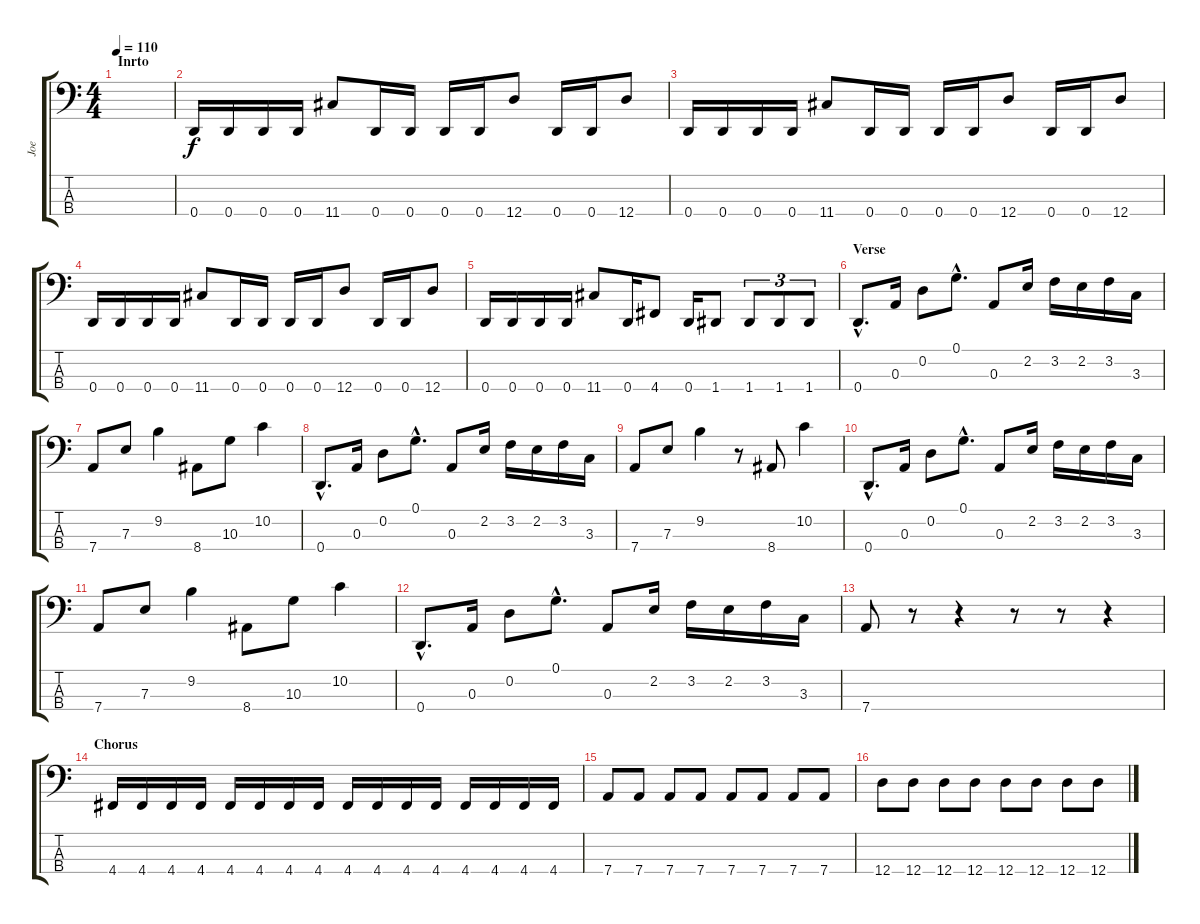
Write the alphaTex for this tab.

\track ("Joe" "Joe") {instrument electricbasspick}
\staff {score tabs}
\tuning (G2 D2 A1 D1) {hide}
\ts (4 4)
\section ("" "Inrto")
\tempo 110
\clef f4
\ks c
|
0.4.16 0.4.16 0.4.16 0.4.16 11.4.8 0.4.16 0.4.16 0.4.16 0.4.16 12.4.8 0.4.16 0.4.16 12.4.8 |
0.4.16 0.4.16 0.4.16 0.4.16 11.4.8 0.4.16 0.4.16 0.4.16 0.4.16 12.4.8 0.4.16 0.4.16 12.4.8 |
0.4.16 0.4.16 0.4.16 0.4.16 11.4.8 0.4.16 0.4.16 0.4.16 0.4.16 12.4.8 0.4.16 0.4.16 12.4.8 |
0.4.16 0.4.16 0.4.16 0.4.16 11.4.8 0.4.16 4.4.8 0.4.16 1.4.8 1.4.8{tu (3 2)} 1.4.8{tu (3 2)} 1.4.8{tu (3 2)} |
\section ("" "Verse")
0.4{hac}.8{d} 0.3.16 0.2.8 0.1{hac}.8{d} 0.3.8 2.2.16 3.2.16 2.2.16 3.2.16 3.3.16 |
7.4.8 7.3.8 9.2.4 8.4.8 10.3.8 10.2.4 |
0.4{hac}.8{d} 0.3.16 0.2.8 0.1{hac}.8{d} 0.3.8 2.2.16 3.2.16 2.2.16 3.2.16 3.3.16 |
7.4.8 7.3.8 9.2.4 r.8 8.4.8 10.2.4 |
0.4{hac}.8{d} 0.3.16 0.2.8 0.1{hac}.8{d} 0.3.8 2.2.16 3.2.16 2.2.16 3.2.16 3.3.16 |
7.4.8 7.3.8 9.2.4 8.4.8 10.3.8 10.2.4 |
0.4{hac}.8{d} 0.3.16 0.2.8 0.1{hac}.8{d} 0.3.8 2.2.16 3.2.16 2.2.16 3.2.16 3.3.16 |
7.4.8 r.8 r.4 r.8 r.8 r.4 |
\section ("" "Chorus")
4.4.16 4.4.16 4.4.16 4.4.16 4.4.16 4.4.16 4.4.16 4.4.16 4.4.16 4.4.16 4.4.16 4.4.16 4.4.16 4.4.16 4.4.16 4.4.16 |
7.4.8 7.4.8 7.4.8 7.4.8 7.4.8 7.4.8 7.4.8 7.4.8 |
12.4.8 12.4.8 12.4.8 12.4.8 12.4.8 12.4.8 12.4.8 12.4.8
